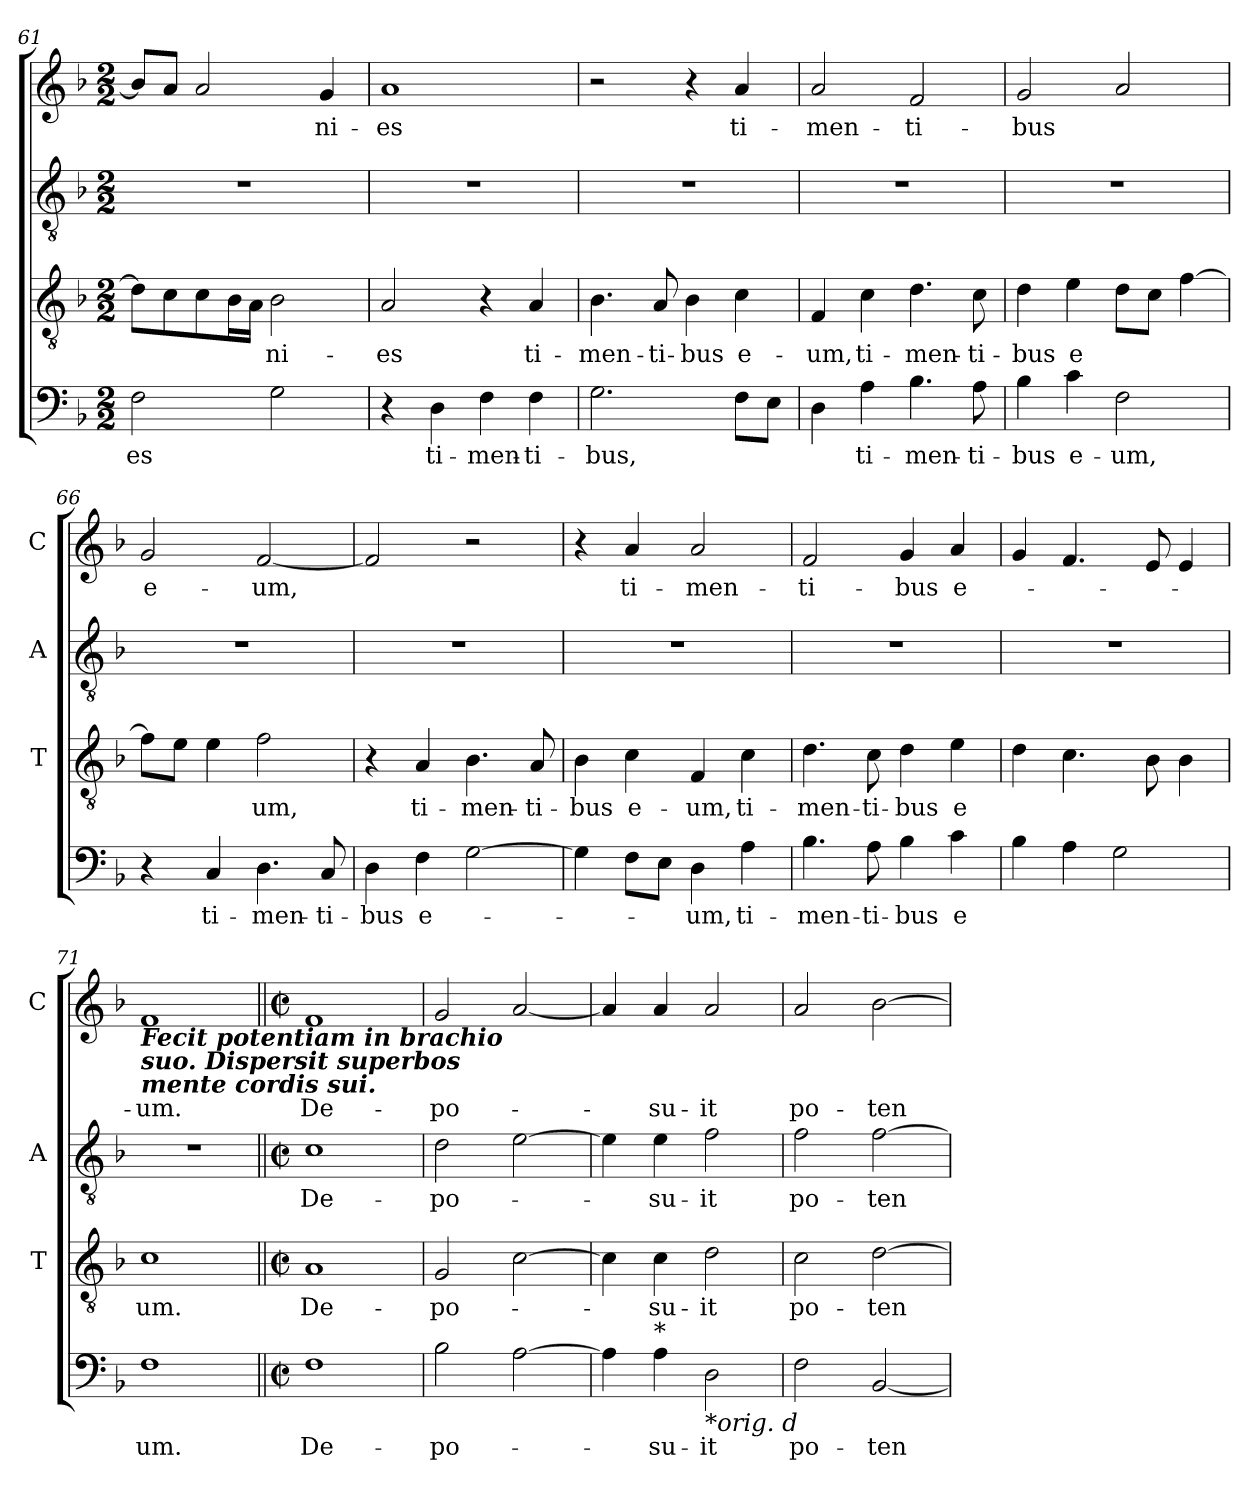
**kern	**text	**kern	**text	**kern	**text	**kern	**text
*part4	*part4	*part3	*part3	*part2	*part2	*part1	*part1
*staff4	*staff4	*staff3	*staff3	*staff2	*staff2	*staff1	*staff1
*	*	*I'T	*	*I'A	*	*I'C	*
*clefF4	*	*clefGv2	*	*clefGv2	*	*clefG2	*
*k[b-]	*	*k[b-]	*	*k[b-]	*	*k[b-]	*
*F:	*	*F:	*	*F:	*	*F:	*
*M2/2	*	*M2/2	*	*M2/2	*	*M2/2	*
=61	=61	=61	=61	=61	=61	=61	=61
!	!LO:LY:b	!	!	!	!	!	!
2F\	-es	8d\L]	.	1r	.	8b-/L]	.
.	.	8c\	.	.	.	8a/J	.
.	.	8c\	.	.	.	2a/	.
.	.	16B-\L	.	.	.	.	.
.	.	16A\JJ	.	.	.	.	.
!	!	!	!LO:LY:b	!	!	!	!
2G\	.	2B-\	-ni-	.	.	.	.
!	!	!	!	!	!	!	!LO:LY:b
.	.	.	.	.	.	4g/	ni-
=62	=62	=62	=62	=62	=62	=62	=62
!	!	!	!LO:LY:b	!	!	!	!LO:LY:b
4r	.	2A/	-es	1r	.	1a	-es
!	!LO:LY:b	!	!	!	!	!	!
4D\	ti-	.	.	.	.	.	.
!	!LO:LY:b	!	!	!	!	!	!
4F\	-men-	4r	.	.	.	.	.
!	!LO:LY:b	!	!LO:LY:b	!	!	!	!
4F\	-ti-	4A/	ti-	.	.	.	.
!!LO:LB:g=z
=63	=63	=63	=63	=63	=63	=63	=63
!	!LO:LY:b	!	!LO:LY:b	!	!	!	!
2.G\	-­bus,	4.B-\	-­men-	1r	.	2r	.
!	!	!	!LO:LY:b	!	!	!	!
.	.	8A/	-ti-	.	.	.	.
!	!	!	!LO:LY:b	!	!	!	!
.	.	4B-\	-bus	.	.	4r	.
!	!	!	!LO:LY:b	!	!	!	!LO:LY:b
8F\L	.	4c\	e-	.	.	4a/	ti-
8E\J	.	.	.	.	.	.	.
=64	=64	=64	=64	=64	=64	=64	=64
!	!	!	!LO:LY:b	!	!	!	!LO:LY:b
4D\	.	4F/	-um,	1r	.	2a/	-men-
!	!LO:LY:b	!	!LO:LY:b	!	!	!	!
4A\	ti-	4c\	ti-	.	.	.	.
!	!LO:LY:b	!	!LO:LY:b	!	!	!	!LO:LY:b
4.B-\	-men-	4.d\	-men-	.	.	2f/	-ti-
!	!LO:LY:b	!	!LO:LY:b	!	!	!	!
8A\	-ti-	8c\	-ti-	.	.	.	.
=65	=65	=65	=65	=65	=65	=65	=65
!	!LO:LY:b	!	!LO:LY:b	!	!	!	!LO:LY:b
4B-\	-bus	4d\	-bus	1r	.	2g/	-bus
!	!LO:LY:b	!	!LO:LY:b	!	!	!	!
4c\	e-	4e\	e	.	.	.	.
!	!LO:LY:b	!	!	!	!	!	!
2F\	-um,	8d\L	.	.	.	2a/	.
.	.	8c\J	.	.	.	.	.
.	.	[4f\	.	.	.	.	.
=66	=66	=66	=66	=66	=66	=66	=66
!	!	!	!	!	!	!	!LO:LY:b
4r	.	8f\L]	.	1r	.	2g/	e-
.	.	8e\J	.	.	.	.	.
!	!LO:LY:b	!	!	!	!	!	!
4C/	ti-	4e\	.	.	.	.	.
!	!LO:LY:b	!	!LO:LY:b	!	!	!	!LO:LY:b
4.D\	-men-	2f\	um,	.	.	[2f/	-um,
!	!LO:LY:b	!	!	!	!	!	!
8C/	-ti-	.	.	.	.	.	.
=67	=67	=67	=67	=67	=67	=67	=67
!	!LO:LY:b	!	!	!	!	!	!
4D\	-bus	4r	.	1r	.	2f/]	.
!	!LO:LY:b	!	!LO:LY:b	!	!	!	!
4F\	e-	4A/	ti-	.	.	.	.
!	!	!	!LO:LY:b	!	!	!	!
[2G\	.	4.B-\	-men-	.	.	2r	.
!	!	!	!LO:LY:b	!	!	!	!
.	.	8A/	-ti-	.	.	.	.
=68	=68	=68	=68	=68	=68	=68	=68
!	!	!	!LO:LY:b	!	!	!	!
4G\]	.	4B-\	-bus	1r	.	4r	.
!	!	!	!LO:LY:b	!	!	!	!LO:LY:b
8F\L	.	4c\	e-	.	.	4a/	ti-
8E\J	.	.	.	.	.	.	.
!	!LO:LY:b	!	!LO:LY:b	!	!	!	!LO:LY:b
4D\	-um,	4F/	-um,	.	.	2a/	-men-
!	!LO:LY:b	!	!LO:LY:b	!	!	!	!
4A\	ti-	4c\	ti-	.	.	.	.
!!LO:PB:g=z
=69	=69	=69	=69	=69	=69	=69	=69
!	!LO:LY:b	!	!LO:LY:b	!	!	!	!LO:LY:b
4.B-\	-­men-	4.d\	-­men-	1r	.	2f/	-­ti-
!	!LO:LY:b	!	!LO:LY:b	!	!	!	!
8A\	-ti-	8c\	-ti-	.	.	.	.
!	!LO:LY:b	!	!LO:LY:b	!	!	!	!LO:LY:b
4B-\	-bus	4d\	-bus	.	.	4g/	-bus
!	!LO:LY:b	!	!LO:LY:b	!	!	!	!LO:LY:b
4c\	e	4e\	e	.	.	4a/	e-
=70	=70	=70	=70	=70	=70	=70	=70
4B-\	.	4d\	.	1r	.	4g/	.
4A\	.	4.c\	.	.	.	4.f/	.
2G\	.	.	.	.	.	.	.
.	.	8B-\	.	.	.	8e/	.
.	.	4B-\	.	.	.	4e/	.
=71	=71	=71	=71	=71	=71	=71	=71
!	!	!	!	!	!	!LO:TX:b:Bi:t=Fecit potentiam in brachio\nsuo. Dispersit superbos\nmente cordis sui.	!
!	!LO:LY:b	!	!LO:LY:b	!	!	!	!LO:LY:b
1F	um.	1c	um.	1r	.	1f	-um.
!!LO:LB:g=z
=72||	=72||	=72||	=72||	=72||	=72||	=72||	=72||
*M2/2	*	*M2/2	*	*M2/2	*	*M2/2	*
*met(c|)	*	*met(c|)	*	*met(c|)	*	*met(c|)	*
!	!LO:LY:b	!	!LO:LY:b	!	!LO:LY:b	!	!LO:LY:b
1F	De-	1A	De-	1c	De-	1f	De-
=73	=73	=73	=73	=73	=73	=73	=73
!	!LO:LY:b	!	!LO:LY:b	!	!LO:LY:b	!	!LO:LY:b
2B-\	-po-	2G/	-po-	2d\	-po-	2g/	-po-
[2A\	.	[2c\	.	[2e\	.	[2a/	.
=74	=74	=74	=74	=74	=74	=74	=74
4A\]	.	4c\]	.	4e\]	.	4a/]	.
!LO:TX:a:t=*	!	!	!	!	!	!	!
!	!LO:LY:b	!	!LO:LY:b	!	!LO:LY:b	!	!LO:LY:b
4A\	-su-	4c\	-su-	4e\	-su-	4a/	-su-
!LO:TX:b:i:t=*orig. d	!	!	!	!	!	!	!
!	!LO:LY:b	!	!LO:LY:b	!	!LO:LY:b	!	!LO:LY:b
2D\	-it	2d\	-it	2f\	-it	2a/	-it
=75	=75	=75	=75	=75	=75	=75	=75
!	!LO:LY:b	!	!LO:LY:b	!	!LO:LY:b	!	!LO:LY:b
2F\	po-	2c\	po-	2f\	po-	2a/	po-
!	!LO:LY:b	!	!LO:LY:b	!	!LO:LY:b	!	!LO:LY:b
[2BB-/	-ten-	[2d\	-ten-	[2f\	-ten-	[2b-\	-ten-
=	=	=	=	=	=	=	=
*-	*-	*-	*-	*-	*-	*-	*-
